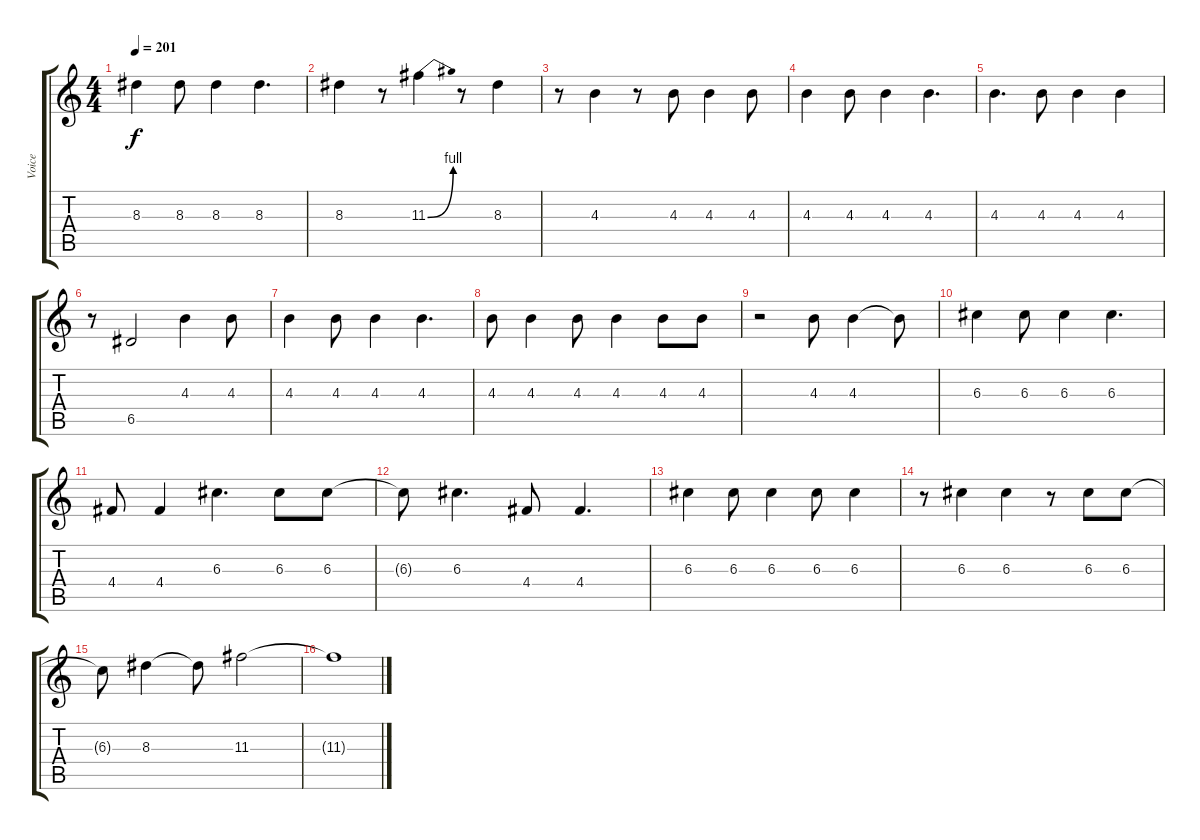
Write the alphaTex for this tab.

\track ("Voice" "Voice") {instrument overdrivenguitar}
\staff {score tabs}
\tuning (E4 B3 G3 D3 A2 E2) {hide}
\ts (4 4)
\tempo 201
\clef g2
\ks c
8.3.4{dy f} 8.3.8 8.3.4 8.3.4{d} |
8.3.4 r.8 11.3{be (bend 0 0 60 4)}.4 r.8 8.3.4 |
r.8 4.3.4 r.8 4.3.8 4.3.4 4.3.8 |
4.3.4 4.3.8 4.3.4 4.3.4{d} |
4.3.4{d} 4.3.8 4.3.4 4.3.4 |
r.8 6.5.2 4.3.4 4.3.8 |
4.3.4 4.3.8 4.3.4 4.3.4{d} |
4.3.8 4.3.4 4.3.8 4.3.4 4.3.8 4.3.8 |
r.2 4.3.8 4.3.4 4.3{t}.8 |
6.3.4 6.3.8 6.3.4 6.3.4{d} |
4.4.8 4.4.4 6.3.4{d} 6.3.8 6.3.8 |
6.3{t}.8 6.3.4{d} 4.4.8 4.4.4{d} |
6.3.4 6.3.8 6.3.4 6.3.8 6.3.4 |
r.8 6.3.4 6.3.4 r.8 6.3.8 6.3.8 |
6.3{t}.8 8.3.4 8.3{t}.8 11.3.2 |
11.3{t}.1
